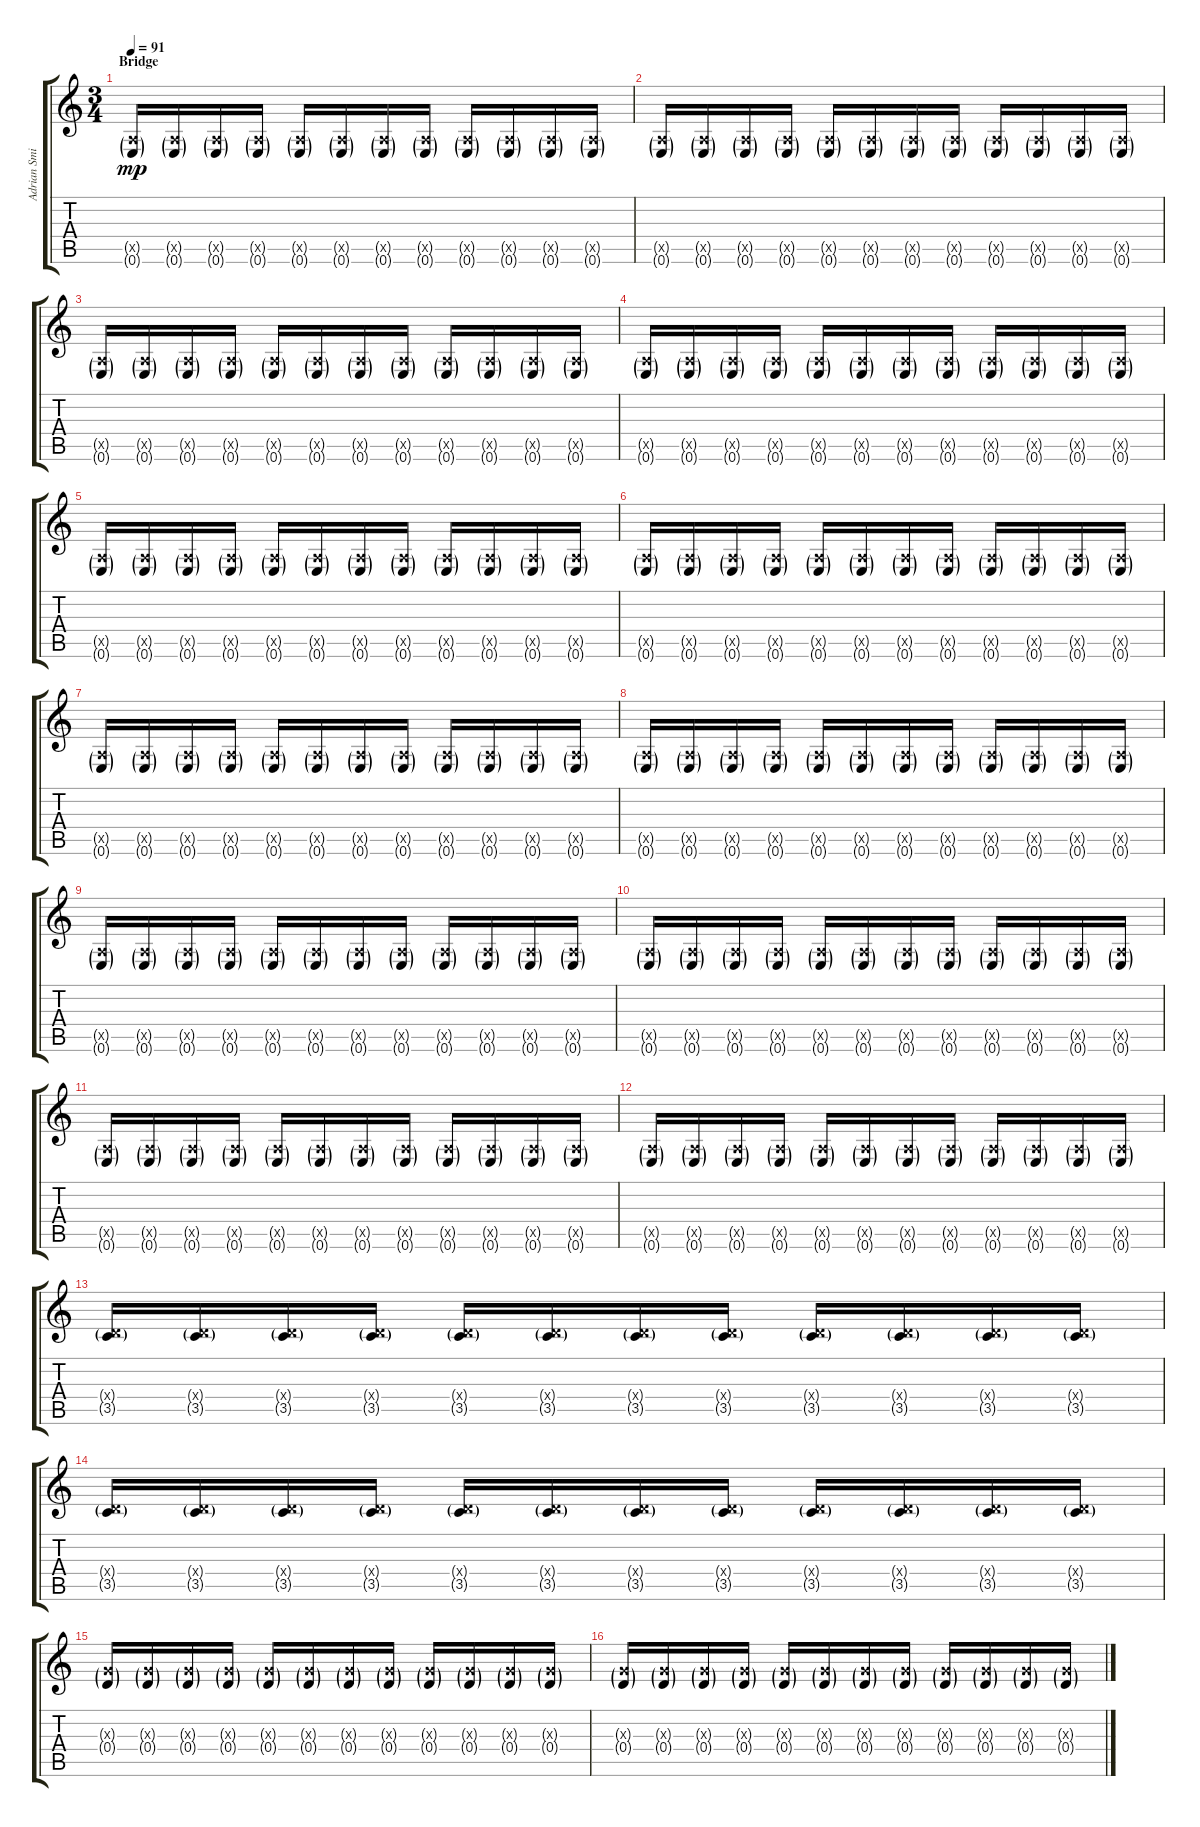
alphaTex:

\track ("Adrian Smith" "Adrian Smi") {instrument distortionguitar}
\staff {score tabs}
\tuning (E4 B3 G3 D3 A2 E2) {hide}
\ts (3 4)
\section ("" "Bridge")
\tempo 91
\clef g2
\ks c
(0.5{g x} 0.6{g}).16{dy mp volume 16 instrument electricguitarclean} (0.5{g x} 0.6{g}).16 (0.5{g x} 0.6{g}).16 (0.5{g x} 0.6{g}).16 (0.5{g x} 0.6{g}).16 (0.5{g x} 0.6{g}).16 (0.5{g x} 0.6{g}).16 (0.5{g x} 0.6{g}).16 (0.5{g x} 0.6{g}).16 (0.5{g x} 0.6{g}).16 (0.5{g x} 0.6{g}).16 (0.5{g x} 0.6{g}).16 |
(0.5{g x} 0.6{g}).16 (0.5{g x} 0.6{g}).16 (0.5{g x} 0.6{g}).16 (0.5{g x} 0.6{g}).16 (0.5{g x} 0.6{g}).16 (0.5{g x} 0.6{g}).16 (0.5{g x} 0.6{g}).16 (0.5{g x} 0.6{g}).16 (0.5{g x} 0.6{g}).16 (0.5{g x} 0.6{g}).16 (0.5{g x} 0.6{g}).16 (0.5{g x} 0.6{g}).16 |
(0.5{g x} 0.6{g}).16 (0.5{g x} 0.6{g}).16 (0.5{g x} 0.6{g}).16 (0.5{g x} 0.6{g}).16 (0.5{g x} 0.6{g}).16 (0.5{g x} 0.6{g}).16 (0.5{g x} 0.6{g}).16 (0.5{g x} 0.6{g}).16 (0.5{g x} 0.6{g}).16 (0.5{g x} 0.6{g}).16 (0.5{g x} 0.6{g}).16 (0.5{g x} 0.6{g}).16 |
(0.5{g x} 0.6{g}).16 (0.5{g x} 0.6{g}).16 (0.5{g x} 0.6{g}).16 (0.5{g x} 0.6{g}).16 (0.5{g x} 0.6{g}).16 (0.5{g x} 0.6{g}).16 (0.5{g x} 0.6{g}).16 (0.5{g x} 0.6{g}).16 (0.5{g x} 0.6{g}).16 (0.5{g x} 0.6{g}).16 (0.5{g x} 0.6{g}).16 (0.5{g x} 0.6{g}).16 |
(0.5{g x} 0.6{g}).16 (0.5{g x} 0.6{g}).16 (0.5{g x} 0.6{g}).16 (0.5{g x} 0.6{g}).16 (0.5{g x} 0.6{g}).16 (0.5{g x} 0.6{g}).16 (0.5{g x} 0.6{g}).16 (0.5{g x} 0.6{g}).16 (0.5{g x} 0.6{g}).16 (0.5{g x} 0.6{g}).16 (0.5{g x} 0.6{g}).16 (0.5{g x} 0.6{g}).16 |
(0.5{g x} 0.6{g}).16 (0.5{g x} 0.6{g}).16 (0.5{g x} 0.6{g}).16 (0.5{g x} 0.6{g}).16 (0.5{g x} 0.6{g}).16 (0.5{g x} 0.6{g}).16 (0.5{g x} 0.6{g}).16 (0.5{g x} 0.6{g}).16 (0.5{g x} 0.6{g}).16 (0.5{g x} 0.6{g}).16 (0.5{g x} 0.6{g}).16 (0.5{g x} 0.6{g}).16 |
(0.5{g x} 0.6{g}).16 (0.5{g x} 0.6{g}).16 (0.5{g x} 0.6{g}).16 (0.5{g x} 0.6{g}).16 (0.5{g x} 0.6{g}).16 (0.5{g x} 0.6{g}).16 (0.5{g x} 0.6{g}).16 (0.5{g x} 0.6{g}).16 (0.5{g x} 0.6{g}).16 (0.5{g x} 0.6{g}).16 (0.5{g x} 0.6{g}).16 (0.5{g x} 0.6{g}).16 |
(0.5{g x} 0.6{g}).16 (0.5{g x} 0.6{g}).16 (0.5{g x} 0.6{g}).16 (0.5{g x} 0.6{g}).16 (0.5{g x} 0.6{g}).16 (0.5{g x} 0.6{g}).16 (0.5{g x} 0.6{g}).16 (0.5{g x} 0.6{g}).16 (0.5{g x} 0.6{g}).16 (0.5{g x} 0.6{g}).16 (0.5{g x} 0.6{g}).16 (0.5{g x} 0.6{g}).16 |
(0.5{g x} 0.6{g}).16 (0.5{g x} 0.6{g}).16 (0.5{g x} 0.6{g}).16 (0.5{g x} 0.6{g}).16 (0.5{g x} 0.6{g}).16 (0.5{g x} 0.6{g}).16 (0.5{g x} 0.6{g}).16 (0.5{g x} 0.6{g}).16 (0.5{g x} 0.6{g}).16 (0.5{g x} 0.6{g}).16 (0.5{g x} 0.6{g}).16 (0.5{g x} 0.6{g}).16 |
(0.5{g x} 0.6{g}).16 (0.5{g x} 0.6{g}).16 (0.5{g x} 0.6{g}).16 (0.5{g x} 0.6{g}).16 (0.5{g x} 0.6{g}).16 (0.5{g x} 0.6{g}).16 (0.5{g x} 0.6{g}).16 (0.5{g x} 0.6{g}).16 (0.5{g x} 0.6{g}).16 (0.5{g x} 0.6{g}).16 (0.5{g x} 0.6{g}).16 (0.5{g x} 0.6{g}).16 |
(0.5{g x} 0.6{g}).16 (0.5{g x} 0.6{g}).16 (0.5{g x} 0.6{g}).16 (0.5{g x} 0.6{g}).16 (0.5{g x} 0.6{g}).16 (0.5{g x} 0.6{g}).16 (0.5{g x} 0.6{g}).16 (0.5{g x} 0.6{g}).16 (0.5{g x} 0.6{g}).16 (0.5{g x} 0.6{g}).16 (0.5{g x} 0.6{g}).16 (0.5{g x} 0.6{g}).16 |
(0.5{g x} 0.6{g}).16 (0.5{g x} 0.6{g}).16 (0.5{g x} 0.6{g}).16 (0.5{g x} 0.6{g}).16 (0.5{g x} 0.6{g}).16 (0.5{g x} 0.6{g}).16 (0.5{g x} 0.6{g}).16 (0.5{g x} 0.6{g}).16 (0.5{g x} 0.6{g}).16 (0.5{g x} 0.6{g}).16 (0.5{g x} 0.6{g}).16 (0.5{g x} 0.6{g}).16 |
(0.4{g x} 3.5{g}).16 (0.4{g x} 3.5{g}).16 (0.4{g x} 3.5{g}).16 (0.4{g x} 3.5{g}).16 (0.4{g x} 3.5{g}).16 (0.4{g x} 3.5{g}).16 (0.4{g x} 3.5{g}).16 (0.4{g x} 3.5{g}).16 (0.4{g x} 3.5{g}).16 (0.4{g x} 3.5{g}).16 (0.4{g x} 3.5{g}).16 (0.4{g x} 3.5{g}).16 |
(0.4{g x} 3.5{g}).16 (0.4{g x} 3.5{g}).16 (0.4{g x} 3.5{g}).16 (0.4{g x} 3.5{g}).16 (0.4{g x} 3.5{g}).16 (0.4{g x} 3.5{g}).16 (0.4{g x} 3.5{g}).16 (0.4{g x} 3.5{g}).16 (0.4{g x} 3.5{g}).16 (0.4{g x} 3.5{g}).16 (0.4{g x} 3.5{g}).16 (0.4{g x} 3.5{g}).16 |
(0.3{g x} 0.4{g}).16 (0.3{g x} 0.4{g}).16 (0.3{g x} 0.4{g}).16 (0.3{g x} 0.4{g}).16 (0.3{g x} 0.4{g}).16 (0.3{g x} 0.4{g}).16 (0.3{g x} 0.4{g}).16 (0.3{g x} 0.4{g}).16 (0.3{g x} 0.4{g}).16 (0.3{g x} 0.4{g}).16 (0.3{g x} 0.4{g}).16 (0.3{g x} 0.4{g}).16 |
(0.3{g x} 0.4{g}).16 (0.3{g x} 0.4{g}).16 (0.3{g x} 0.4{g}).16 (0.3{g x} 0.4{g}).16 (0.3{g x} 0.4{g}).16 (0.3{g x} 0.4{g}).16 (0.3{g x} 0.4{g}).16 (0.3{g x} 0.4{g}).16 (0.3{g x} 0.4{g}).16 (0.3{g x} 0.4{g}).16 (0.3{g x} 0.4{g}).16 (0.3{g x} 0.4{g}).16
